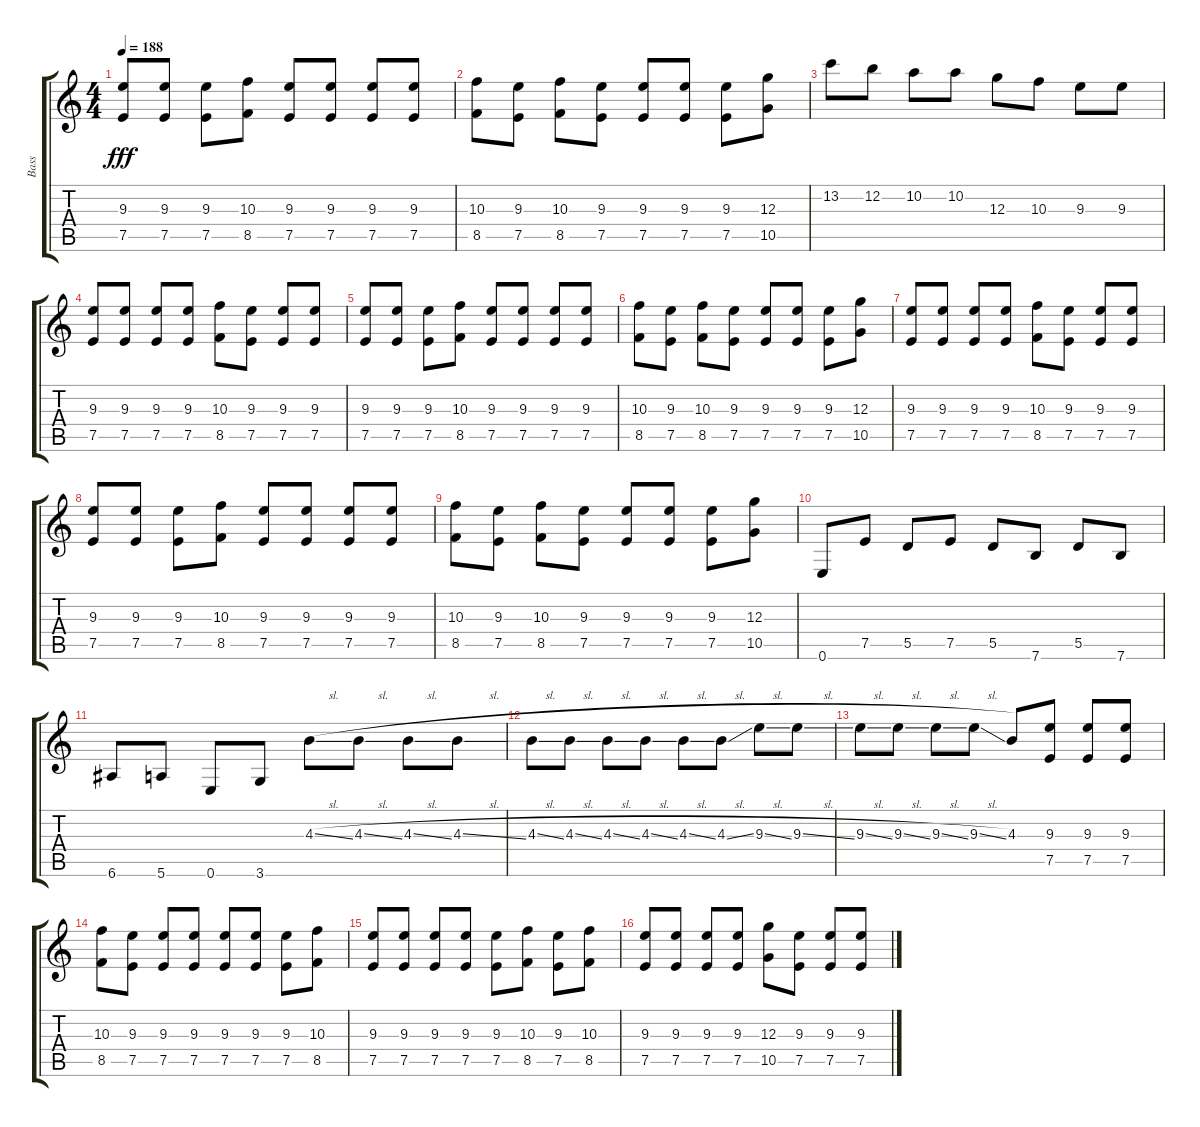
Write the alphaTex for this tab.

\track ("Bass" "Bass") {instrument fretlessbass}
\staff {score tabs}
\tuning (E4 B3 G3 D3 A2 E2) {hide}
\ts (4 4)
\tempo 188
\clef g2
\ks c
(9.3 7.5).8{dy fff} (9.3 7.5).8 (9.3 7.5).8 (10.3 8.5).8 (9.3 7.5).8 (9.3 7.5).8 (9.3 7.5).8 (9.3 7.5).8 |
(10.3 8.5).8 (9.3 7.5).8 (10.3 8.5).8 (9.3 7.5).8 (9.3 7.5).8 (9.3 7.5).8 (9.3 7.5).8 (12.3 10.5).8 |
13.2.8 12.2.8 10.2.8 10.2.8 12.3.8 10.3.8 9.3.8 9.3.8 |
(9.3 7.5).8 (9.3 7.5).8 (9.3 7.5).8 (9.3 7.5).8 (10.3 8.5).8 (9.3 7.5).8 (9.3 7.5).8 (9.3 7.5).8 |
(9.3 7.5).8 (9.3 7.5).8 (9.3 7.5).8 (10.3 8.5).8 (9.3 7.5).8 (9.3 7.5).8 (9.3 7.5).8 (9.3 7.5).8 |
(10.3 8.5).8 (9.3 7.5).8 (10.3 8.5).8 (9.3 7.5).8 (9.3 7.5).8 (9.3 7.5).8 (9.3 7.5).8 (12.3 10.5).8 |
(9.3 7.5).8 (9.3 7.5).8 (9.3 7.5).8 (9.3 7.5).8 (10.3 8.5).8 (9.3 7.5).8 (9.3 7.5).8 (9.3 7.5).8 |
(9.3 7.5).8 (9.3 7.5).8 (9.3 7.5).8 (10.3 8.5).8 (9.3 7.5).8 (9.3 7.5).8 (9.3 7.5).8 (9.3 7.5).8 |
(10.3 8.5).8 (9.3 7.5).8 (10.3 8.5).8 (9.3 7.5).8 (9.3 7.5).8 (9.3 7.5).8 (9.3 7.5).8 (12.3 10.5).8 |
0.6.8 7.5.8 5.5.8 7.5.8 5.5.8 7.6.8 5.5.8 7.6.8 |
6.6.8 5.6.8 0.6.8 3.6.8 4.3{sl}.8 4.3{sl}.8 4.3{sl}.8 4.3{sl}.8 |
4.3{sl}.8 4.3{sl}.8 4.3{sl}.8 4.3{sl}.8 4.3{sl}.8 4.3{sl}.8 9.3{sl}.8 9.3{sl}.8 |
9.3{sl}.8 9.3{sl}.8 9.3{sl}.8 9.3{sl}.8 4.3.8 (9.3 7.5).8 (9.3 7.5).8 (9.3 7.5).8 |
(10.3 8.5).8 (9.3 7.5).8 (9.3 7.5).8 (9.3 7.5).8 (9.3 7.5).8 (9.3 7.5).8 (9.3 7.5).8 (10.3 8.5).8 |
(9.3 7.5).8 (9.3 7.5).8 (9.3 7.5).8 (9.3 7.5).8 (9.3 7.5).8 (10.3 8.5).8 (9.3 7.5).8 (10.3 8.5).8 |
(9.3 7.5).8 (9.3 7.5).8 (9.3 7.5).8 (9.3 7.5).8 (12.3 10.5).8 (9.3 7.5).8 (9.3 7.5).8 (9.3 7.5).8
